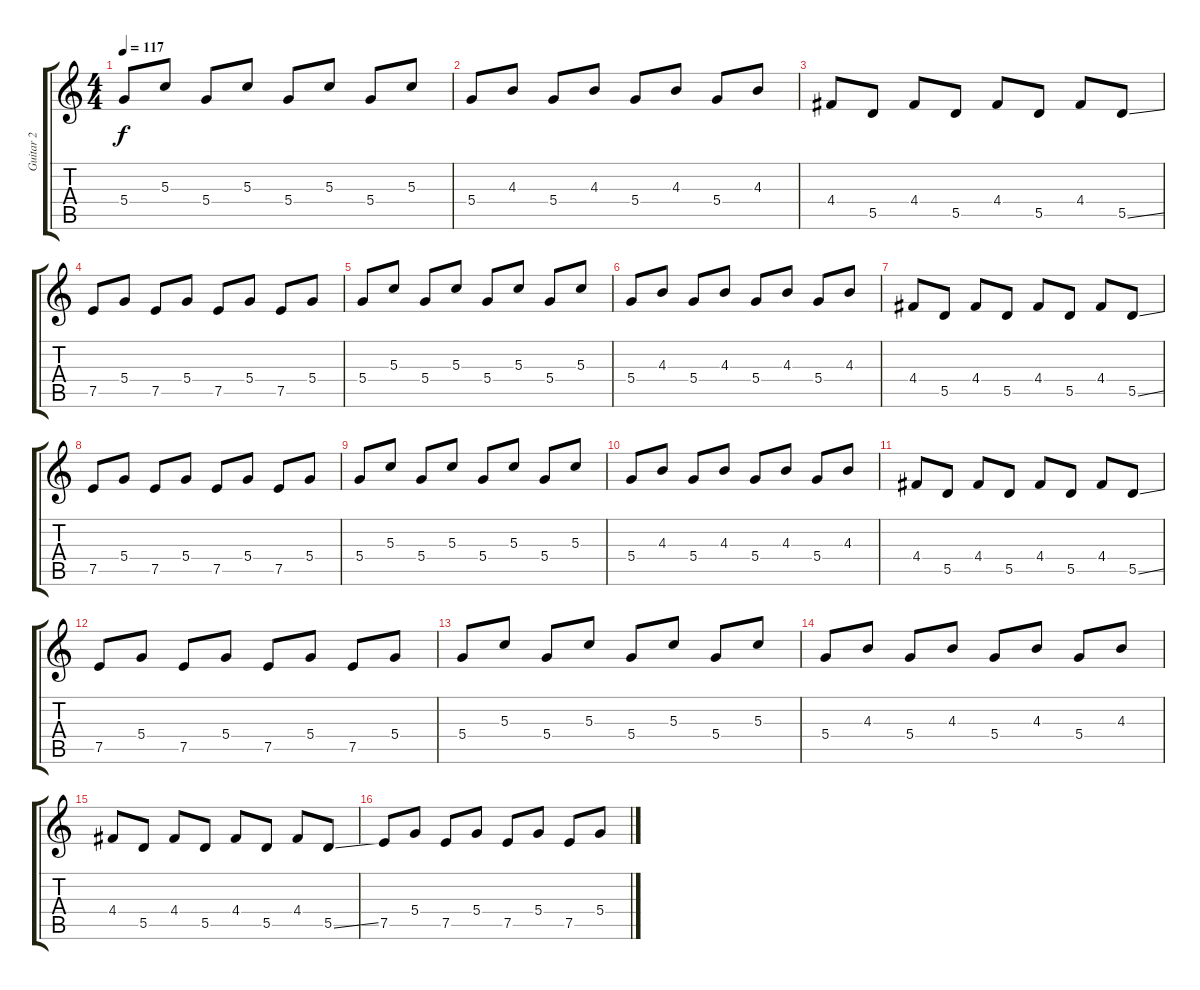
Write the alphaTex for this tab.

\track ("Guitar 2" "Guitar 2") {instrument electricguitarclean}
\staff {score tabs}
\tuning (E4 B3 G3 D3 A2 E2) {hide}
\ts (4 4)
\tempo 117
\clef g2
\ks c
5.4.8{dy f} 5.3.8 5.4.8 5.3.8 5.4.8 5.3.8 5.4.8 5.3.8 |
5.4.8 4.3.8 5.4.8 4.3.8 5.4.8 4.3.8 5.4.8 4.3.8 |
4.4.8 5.5.8 4.4.8 5.5.8 4.4.8 5.5.8 4.4.8 5.5{ss}.8 |
7.5.8 5.4.8 7.5.8 5.4.8 7.5.8 5.4.8 7.5.8 5.4.8 |
5.4.8 5.3.8 5.4.8 5.3.8 5.4.8 5.3.8 5.4.8 5.3.8 |
5.4.8 4.3.8 5.4.8 4.3.8 5.4.8 4.3.8 5.4.8 4.3.8 |
4.4.8 5.5.8 4.4.8 5.5.8 4.4.8 5.5.8 4.4.8 5.5{ss}.8 |
7.5.8 5.4.8 7.5.8 5.4.8 7.5.8 5.4.8 7.5.8 5.4.8 |
5.4.8 5.3.8 5.4.8 5.3.8 5.4.8 5.3.8 5.4.8 5.3.8 |
5.4.8 4.3.8 5.4.8 4.3.8 5.4.8 4.3.8 5.4.8 4.3.8 |
4.4.8 5.5.8 4.4.8 5.5.8 4.4.8 5.5.8 4.4.8 5.5{ss}.8 |
7.5.8 5.4.8 7.5.8 5.4.8 7.5.8 5.4.8 7.5.8 5.4.8 |
5.4.8 5.3.8 5.4.8 5.3.8 5.4.8 5.3.8 5.4.8 5.3.8 |
5.4.8 4.3.8 5.4.8 4.3.8 5.4.8 4.3.8 5.4.8 4.3.8 |
4.4.8 5.5.8 4.4.8 5.5.8 4.4.8 5.5.8 4.4.8 5.5{ss}.8 |
7.5.8 5.4.8 7.5.8 5.4.8 7.5.8 5.4.8 7.5.8 5.4.8
